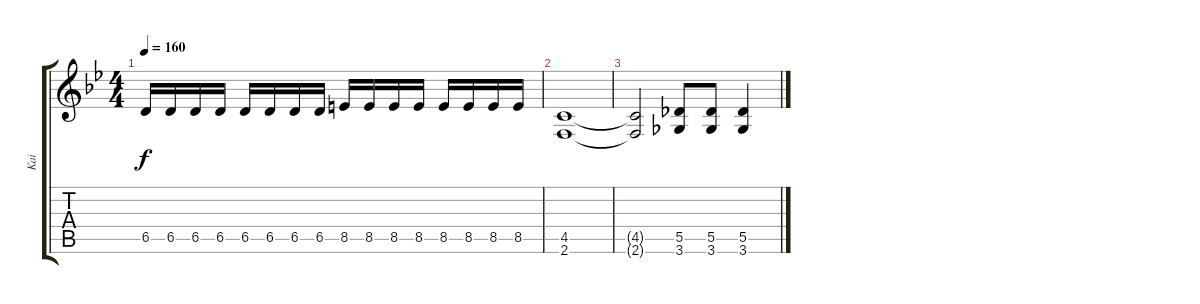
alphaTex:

\track ("Kai " "Kai ") {instrument distortionguitar}
\staff {score tabs}
\tuning (Eb4 Bb3 Gb3 Db3 Ab2 Eb2) {hide}
\ts (4 4)
\tempo 160
\clef g2
\ks bb
6.5.16{dy f} 6.5.16 6.5.16 6.5.16 6.5.16 6.5.16 6.5.16 6.5.16 8.5.16 8.5.16 8.5.16 8.5.16 8.5.16 8.5.16 8.5.16 8.5.16 |
(4.5 2.6).1 |
(4.5{t} 2.6{t}).2 (5.5 3.6).8 (5.5 3.6).8 (5.5 3.6).4
